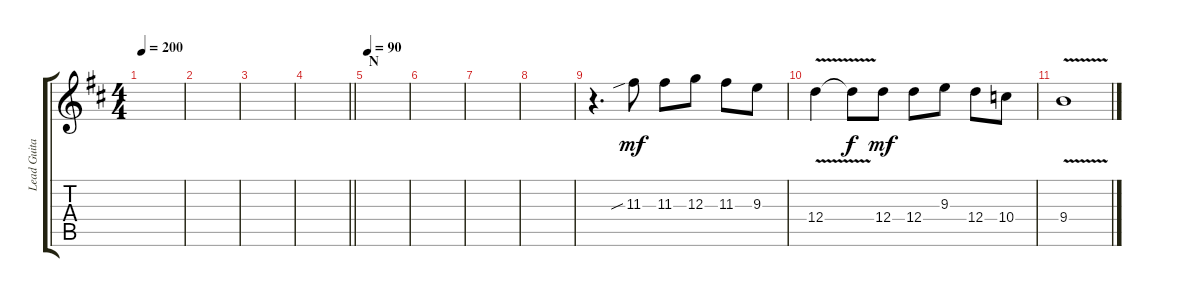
\track ("Lead Guitar(Right ch.)" "Lead Guita") {instrument distortionguitar}
\staff {score tabs}
\tuning (E4 B3 G3 D3 A2 E2) {hide}
\ts (4 4)
\tempo 200
\clef g2
\ks d
|
|
|
\barLineRight lightlight
|
\section ("" "N")
\tempo 90
|
|
|
|
r.4{d} 11.3{sib}.8{dy mf} 11.3.8 12.3.8 11.3.8 9.3.8 |
12.4{v}.4 12.4{t}.8{dy f} 12.4.8{dy mf} 12.4.8 9.3.8 12.4.8 10.4.8 |
9.4{v}.1
